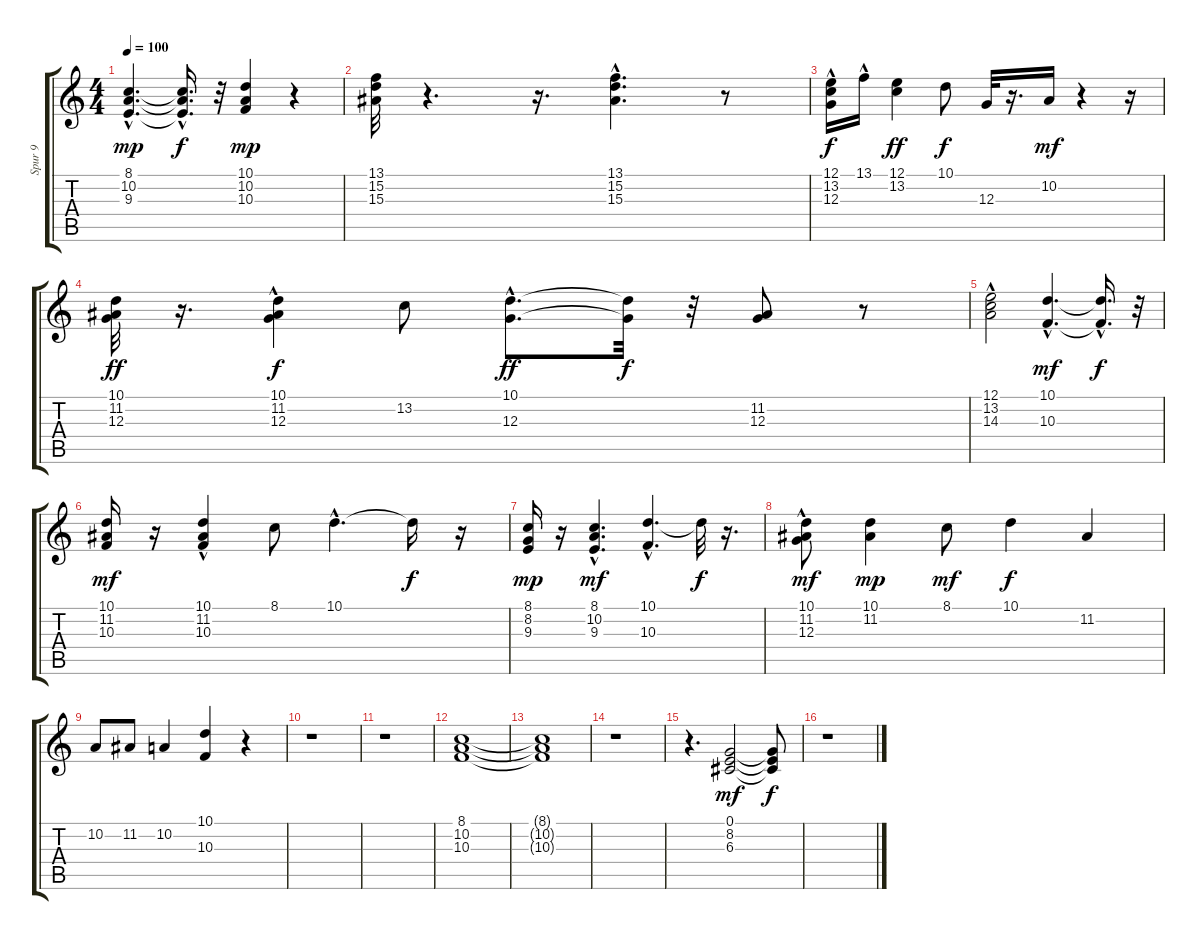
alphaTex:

\track ("Spur 9" "Spur 9") {instrument fx1rain}
\staff {score tabs}
\tuning (E4 B3 G3 D3 A2 E2) {hide}
\ts (4 4)
\tempo 100
\clef g2
\ks c
(8.1{hac} 10.2{hac} 9.3{hac}).4{d dy mp} (8.1{t} 10.2{hac t} 9.3{t}).16{d dy f} r.32 (10.1 10.2 10.3).4{dy mp} r.4 |
(13.1 15.2 15.3).32 r.4{d} r.16{d} (13.1{hac} 15.2 15.3).4{d} r.8 |
(12.1 13.2 12.3{hac}).16{dy f} 13.1{hac}.16 (12.1 13.2).4{dy ff} 10.1.8{dy f} 12.3.32 r.16{d} 10.2.16{dy mf} r.4 r.16 |
(10.1 11.2 12.3).32{dy ff} r.16{d} (10.1{hac} 11.2 12.3).4{dy f} 13.2.8 (10.1{hac} 12.3{hac}).8{d dy ff} (10.1{t} 12.3{t}).32{dy f} r.32 (11.2 12.3).8 r.8 |
(12.1{hac} 13.2{hac} 14.3{hac}).2 (10.1{hac} 10.3{hac}).4{d dy mf} (10.1{hac t} 10.3{t}).16{d dy f} r.32 |
(10.1 11.2 10.3).16{dy mf} r.16 (10.1{hac} 11.2{hac} 10.3{hac}).4 8.1.8 10.1{hac}.4{d} 10.1{t}.16{dy f} r.16 |
(8.1 8.2 9.3).16{dy mp} r.16 (8.1 10.2{hac} 9.3).4{d dy mf} (10.1{hac} 10.3{hac}).4{d} 10.1{t}.32{dy f} r.16{d} |
(10.1{hac} 11.2{hac} 12.3).8{dy mf} (10.1 11.2).4{dy mp} 8.1.8{dy mf} 10.1.4{dy f} 11.2.4 |
10.2.8 11.2.8 10.2.4 (10.1 10.3).4 r.4 |
r.1 |
r.1 |
(8.1 10.2 10.3).1 |
(8.1{t} 10.2{t} 10.3{t}).1 |
r.1 |
r.4{d} (0.1 8.2 6.3).2{dy mf} (0.1{t} 8.2{t} 6.3{t}).8{dy f} |
r.1
